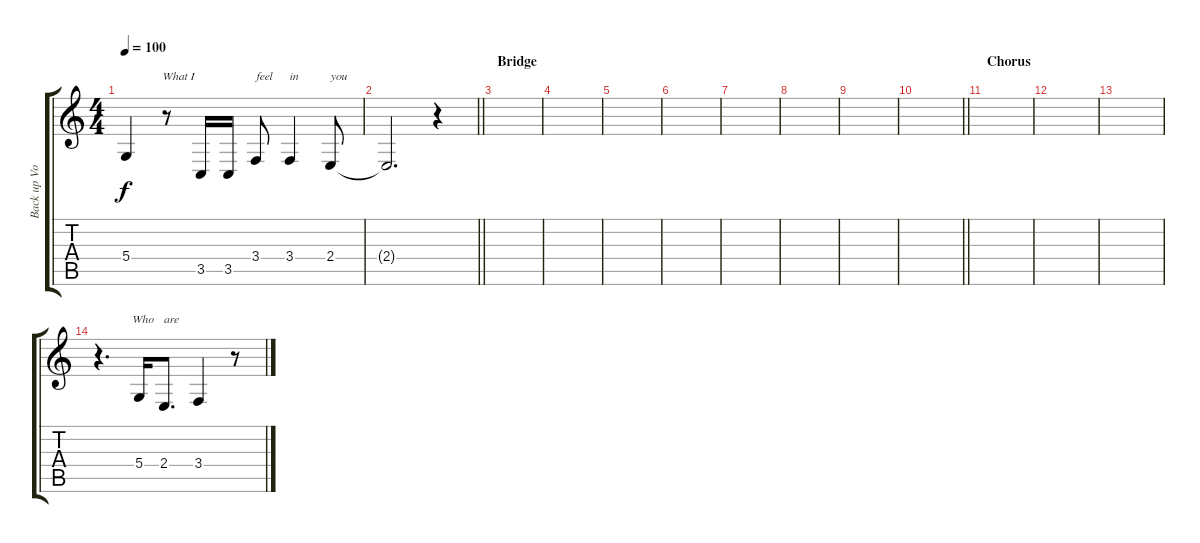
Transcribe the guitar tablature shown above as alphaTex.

\track ("Back up Vocal" "Back up Vo") {instrument flute}
\staff {score tabs}
\tuning (E4 B3 G3 D3 A2 D2) {hide}
\ts (4 4)
\tempo 100
\clef g2
\ks c
5.4{t}.4{txt "            What I" dy f} r.8 3.5.16 3.5.16 3.4.8{txt "feel"} 3.4.4{txt "in"} 2.4.8{txt "you"} |
\barLineRight lightlight
2.4{t}.2{d} r.4 |
\section ("" "Bridge")
|
|
|
|
|
|
|
\barLineRight lightlight
|
\section ("" "Chorus")
|
|
|
r.4{d txt "           Who"} 5.4.16 2.4.8{d txt "are"} 3.4.4 r.8
